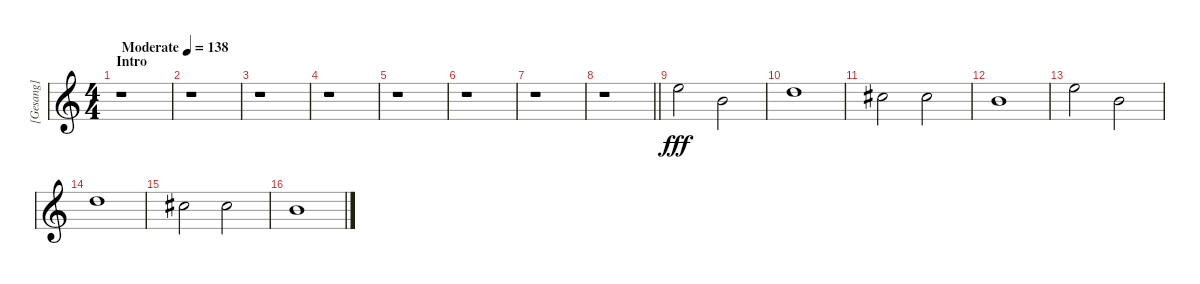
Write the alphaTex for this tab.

\track ("[Gesang]" "[Gesang]") {instrument choiraahs}
\staff {score}
\tuning (E4 B3 G3 D3 A2 E2) {hide}
\ts (4 4)
\section ("" "Intro")
\tempo (138 "Moderate")
\clef g2
\ks c
r.1{dy fff instrument choiraahs} |
r.1 |
r.1 |
r.1 |
r.1 |
r.1 |
r.1 |
\barLineRight lightlight
r.1 |
12.1.2 7.1.2 |
10.1.1 |
9.1{be (custom 0 0 19 0 24 2 33 2 60 2)}.2 9.1.2 |
7.1.1 |
12.1.2 7.1.2 |
10.1.1 |
9.1{be (custom 0 0 19 0 24 2 33 2 60 2)}.2 9.1.2 |
7.1.1
